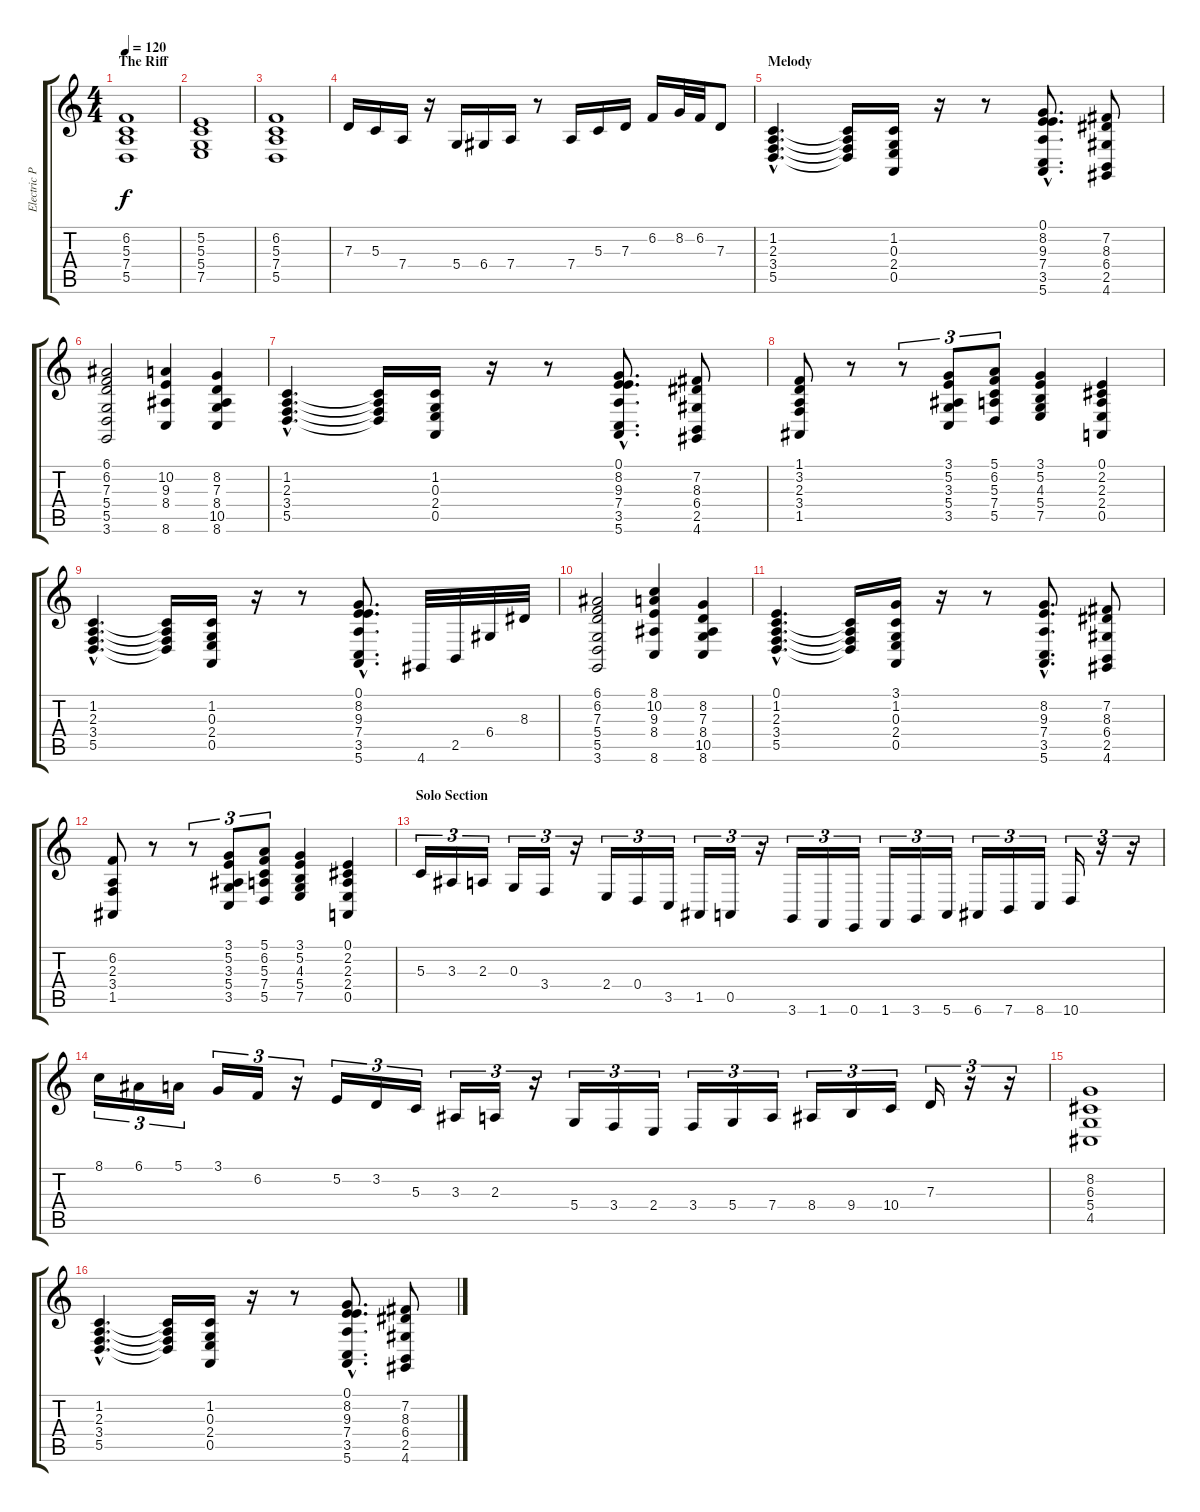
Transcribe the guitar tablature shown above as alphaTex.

\track ("Electric Piano" "Electric P") {instrument electricpiano1}
\staff {score tabs}
\tuning (E4 B3 G3 D3 A2 E2) {hide}
\ts (4 4)
\section ("" "The Riff")
\tempo 120
\clef g2
\ks c
(6.2 5.3 7.4 5.5).1{dy f instrument electricpiano1} |
(5.2 5.3 5.4 7.5).1 |
(6.2 5.3 7.4 5.5).1 |
7.3.16 5.3.16 7.4.16 r.16 5.4.16 6.4.16 7.4.16 r.8 7.4.16 5.3.16 7.3.16 6.2.16 8.2.32 6.2.32 7.3.8 |
\section ("" "Melody")
(1.2{hac} 2.3{hac} 3.4{hac} 5.5{hac}).4{d} (1.2{t} 2.3{t} 3.4{t} 5.5{t}).16 (1.2 0.3 2.4 0.5).16 r.16 r.8 (0.1{hac} 8.2{hac} 9.3{hac} 7.4{hac} 3.5{hac} 5.6{hac}).8{d} (7.2 8.3 6.4 2.5 4.6).8 |
(6.1 6.2 7.3 5.4 5.5 3.6).2 (10.2 9.3 8.4 8.6).4 (8.2 7.3 8.4 10.5 8.6).4 |
(1.2{hac} 2.3{hac} 3.4{hac} 5.5{hac}).4{d} (1.2{t} 2.3{t} 3.4{t} 5.5{t}).16 (1.2 0.3 2.4 0.5).16 r.16 r.8 (0.1{hac} 8.2{hac} 9.3{hac} 7.4{hac} 3.5{hac} 5.6{hac}).8{d} (7.2 8.3 6.4 2.5 4.6).8 |
(1.1 3.2 2.3 3.4 1.5).8 r.8 r.8{tu (3 2)} (3.1 5.2 3.3 5.4 3.5).8{tu (3 2)} (5.1 6.2 5.3 7.4 5.5).8{tu (3 2)} (3.1 5.2 4.3 5.4 7.5).4 (0.1 2.2 2.3 2.4 0.5).4 |
(1.2{hac} 2.3{hac} 3.4{hac} 5.5{hac}).4{d} (1.2{t} 2.3{t} 3.4{t} 5.5{t}).16 (1.2 0.3 2.4 0.5).16 r.16 r.8 (0.1{hac} 8.2{hac} 9.3{hac} 7.4{hac} 3.5{hac} 5.6{hac}).8{d} 4.6.32 2.5.32 6.4.32 8.3.32 |
(6.1 6.2 7.3 5.4 5.5 3.6).2 (8.1 10.2 9.3 8.4 8.6).4 (8.2 7.3 8.4 10.5 8.6).4 |
(0.1{hac} 1.2{hac} 2.3{hac} 3.4{hac} 5.5{hac}).4{d} (1.2{t} 2.3{t} 3.4{t} 5.5{t}).16 (3.1 1.2 0.3 2.4 0.5).16 r.16 r.8 (8.2{hac} 9.3{hac} 7.4{hac} 3.5{hac} 5.6{hac}).8{d} (7.2 8.3 6.4 2.5 4.6).8 |
(6.2 2.3 3.4 1.5).8 r.8 r.8{tu (3 2)} (3.1 5.2 3.3 5.4 3.5).8{tu (3 2)} (5.1 6.2 5.3 7.4 5.5).8{tu (3 2)} (3.1 5.2 4.3 5.4 7.5).4 (0.1 2.2 2.3 2.4 0.5).4 |
\section ("" "Solo Section")
5.3.16{tu (3 2)} 3.3.16{tu (3 2)} 2.3.16{tu (3 2)} 0.3.16{tu (3 2)} 3.4.16{tu (3 2)} r.16{tu (3 2)} 2.4.16{tu (3 2)} 0.4.16{tu (3 2)} 3.5.16{tu (3 2)} 1.5.16{tu (3 2)} 0.5.16{tu (3 2)} r.16{tu (3 2)} 3.6.16{tu (3 2)} 1.6.16{tu (3 2)} 0.6.16{tu (3 2)} 1.6.16{tu (3 2)} 3.6.16{tu (3 2)} 5.6.16{tu (3 2)} 6.6.16{tu (3 2)} 7.6.16{tu (3 2)} 8.6.16{tu (3 2)} 10.6.16{tu (3 2)} r.16{tu (3 2)} r.16{tu (3 2)} |
8.1.16{tu (3 2) instrument clavinet} 6.1.16{tu (3 2)} 5.1.16{tu (3 2)} 3.1.16{tu (3 2)} 6.2.16{tu (3 2)} r.16{tu (3 2)} 5.2.16{tu (3 2)} 3.2.16{tu (3 2)} 5.3.16{tu (3 2)} 3.3.16{tu (3 2)} 2.3.16{tu (3 2)} r.16{tu (3 2)} 5.4.16{tu (3 2)} 3.4.16{tu (3 2)} 2.4.16{tu (3 2)} 3.4.16{tu (3 2)} 5.4.16{tu (3 2)} 7.4.16{tu (3 2)} 8.4.16{tu (3 2)} 9.4.16{tu (3 2)} 10.4.16{tu (3 2)} 7.3.16{tu (3 2)} r.16{tu (3 2)} r.16{tu (3 2)} |
(8.2 6.3 5.4 4.5).1 |
(1.2{hac} 2.3{hac} 3.4{hac} 5.5{hac}).4{d instrument electricpiano1} (1.2{t} 2.3{t} 3.4{t} 5.5{t}).16 (1.2 0.3 2.4 0.5).16 r.16 r.8 (0.1{hac} 8.2{hac} 9.3{hac} 7.4{hac} 3.5{hac} 5.6{hac}).8{d} (7.2 8.3 6.4 2.5 4.6).8
